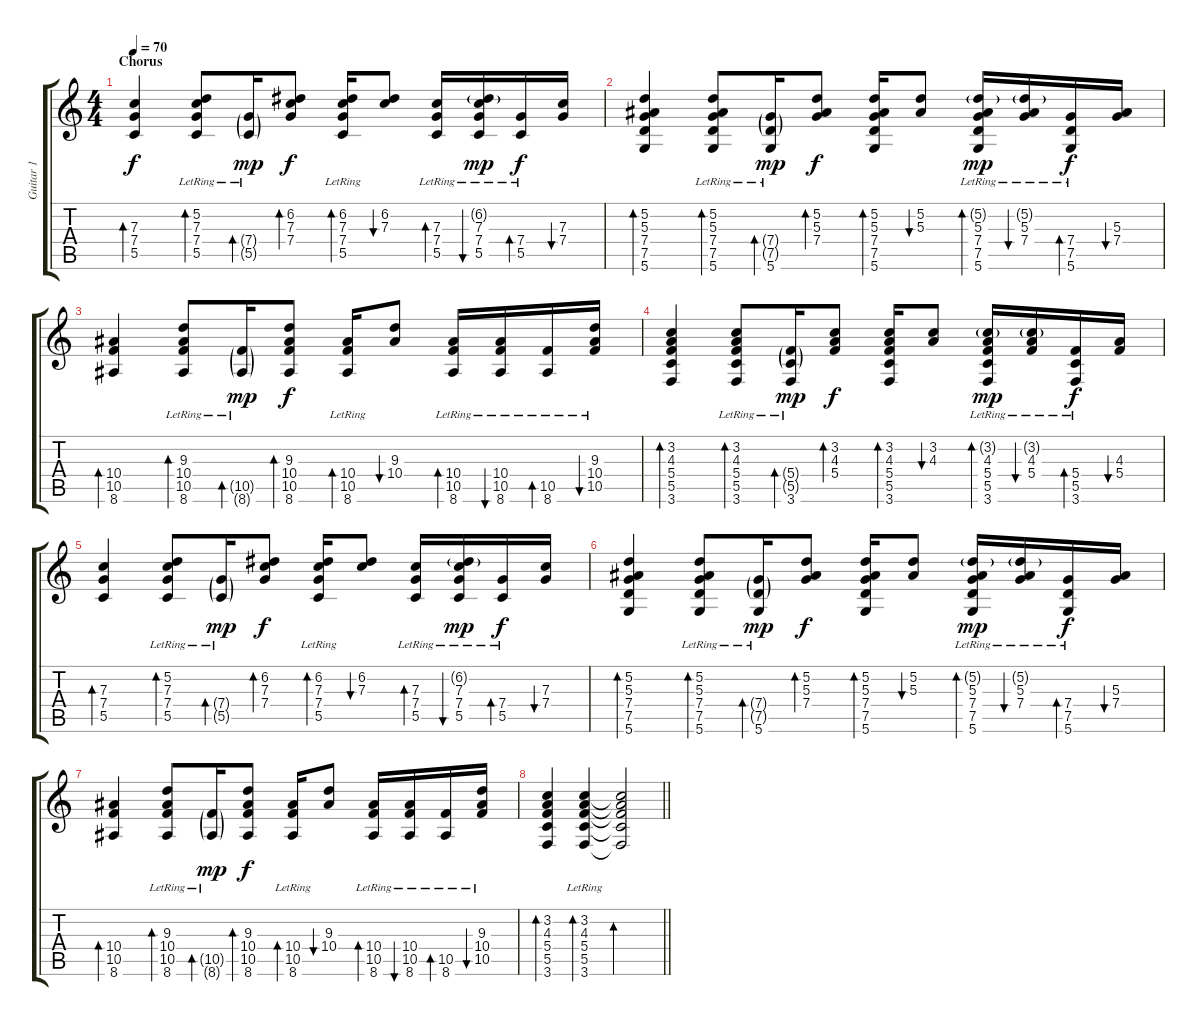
\track ("Guitar 1" "Guitar 1") {solo instrument acousticguitarsteel}
\staff {score tabs}
\tuning (D4 A3 F3 C3 G2 D2) {hide}
\ts (4 4)
\section ("" "Chorus")
\tempo 70
\clef g2
\ks c
(7.3 7.4 5.5).4{bd 30 dy f} (5.2{lr} 7.3{lr} 7.4 5.5).8{bd 30} (7.4{g} 5.5{g lr}).16{bd 30 dy mp} (6.2 7.3 7.4).8{bd 30 dy f} (6.2 7.3 7.4{lr} 5.5).16{bd 30} (6.2 7.3).8{bu 30} (7.3{lr} 7.4 5.5).16{bd 30} (6.2{g lr} 7.3{lr} 7.4 5.5).16{bu 30 dy mp} (7.4 5.5{lr}).16{bd 30 dy f} (7.3 7.4).16{bu 30} |
(5.2 5.3 7.4 7.5 5.6).4{bd 30} (5.2{lr} 5.3{lr} 7.4 7.5 5.6).8{bd 30} (7.4{g} 7.5{g lr} 5.6).16{bd 30 dy mp} (5.2 5.3 7.4).8{bd 30 dy f} (5.2 5.3 7.4 7.5 5.6).16{bd 30} (5.2 5.3).8{bu 30} (5.2{g} 5.3{lr} 7.4 7.5 5.6).16{bd 30 dy mp} (5.2{g} 5.3{lr} 7.4).16{bu 30} (7.4 7.5{lr} 5.6).16{bd 30 dy f} (5.3 7.4).16{bu 30} |
(10.4 10.5 8.6).4{bd 30} (9.3{lr} 10.4 10.5 8.6).8{bd 30} (10.5{g lr} 8.6{g}).16{bd 30 dy mp} (9.3 10.4 10.5 8.6).8{bd 30 dy f} (10.4{lr} 10.5 8.6).16{bd 30} (9.3 10.4).8{bu 30} (10.4 10.5{lr} 8.6).16{bd 30} (10.4{lr} 10.5{lr} 8.6).16{bu 30} (10.5{lr} 8.6{lr}).16{bd 30} (9.3 10.4 10.5{lr}).16{bu 30} |
(3.2 4.3 5.4 5.5 3.6).4{bd 30} (3.2{lr} 4.3{lr} 5.4 5.5 3.6).8{bd 30} (5.4{g} 5.5{g lr} 3.6).16{bd 30 dy mp} (3.2 4.3 5.4).8{bd 30 dy f} (3.2 4.3 5.4 5.5 3.6).16{bd 30} (3.2 4.3).8{bu 30} (3.2{g} 4.3{lr} 5.4 5.5 3.6).16{bd 30 dy mp} (3.2{g} 4.3{lr} 5.4).16{bu 30} (5.4 5.5{lr} 3.6).16{bd 30 dy f} (4.3 5.4).16{bu 30} |
(7.3 7.4 5.5).4{bd 30} (5.2{lr} 7.3{lr} 7.4 5.5).8{bd 30} (7.4{g} 5.5{g lr}).16{bd 30 dy mp} (6.2 7.3 7.4).8{bd 30 dy f} (6.2 7.3 7.4{lr} 5.5).16{bd 30} (6.2 7.3).8{bu 30} (7.3{lr} 7.4 5.5).16{bd 30} (6.2{g lr} 7.3{lr} 7.4 5.5).16{bu 30 dy mp} (7.4 5.5{lr}).16{bd 30 dy f} (7.3 7.4).16{bu 30} |
(5.2 5.3 7.4 7.5 5.6).4{bd 30} (5.2{lr} 5.3{lr} 7.4 7.5 5.6).8{bd 30} (7.4{g} 7.5{g lr} 5.6).16{bd 30 dy mp} (5.2 5.3 7.4).8{bd 30 dy f} (5.2 5.3 7.4 7.5 5.6).16{bd 30} (5.2 5.3).8{bu 30} (5.2{g} 5.3{lr} 7.4 7.5 5.6).16{bd 30 dy mp} (5.2{g} 5.3{lr} 7.4).16{bu 30} (7.4 7.5{lr} 5.6).16{bd 30 dy f} (5.3 7.4).16{bu 30} |
(10.4 10.5 8.6).4{bd 30} (9.3{lr} 10.4 10.5 8.6).8{bd 30} (10.5{g lr} 8.6{g}).16{bd 30 dy mp} (9.3 10.4 10.5 8.6).8{bd 30 dy f} (10.4{lr} 10.5 8.6).16{bd 30} (9.3 10.4).8{bu 30} (10.4 10.5{lr} 8.6).16{bd 30} (10.4{lr} 10.5{lr} 8.6).16{bu 30} (10.5{lr} 8.6{lr}).16{bd 30} (9.3 10.4 10.5{lr}).16{bu 30} |
\barLineRight lightlight
(3.2 4.3 5.4 5.5 3.6).4{bd 30} (3.2{lr} 4.3{lr} 5.4 5.5 3.6).4{bd 30} (3.2{t} 4.3{t} 5.4{t} 5.5{t} 3.6{t}).2{bd 30}
